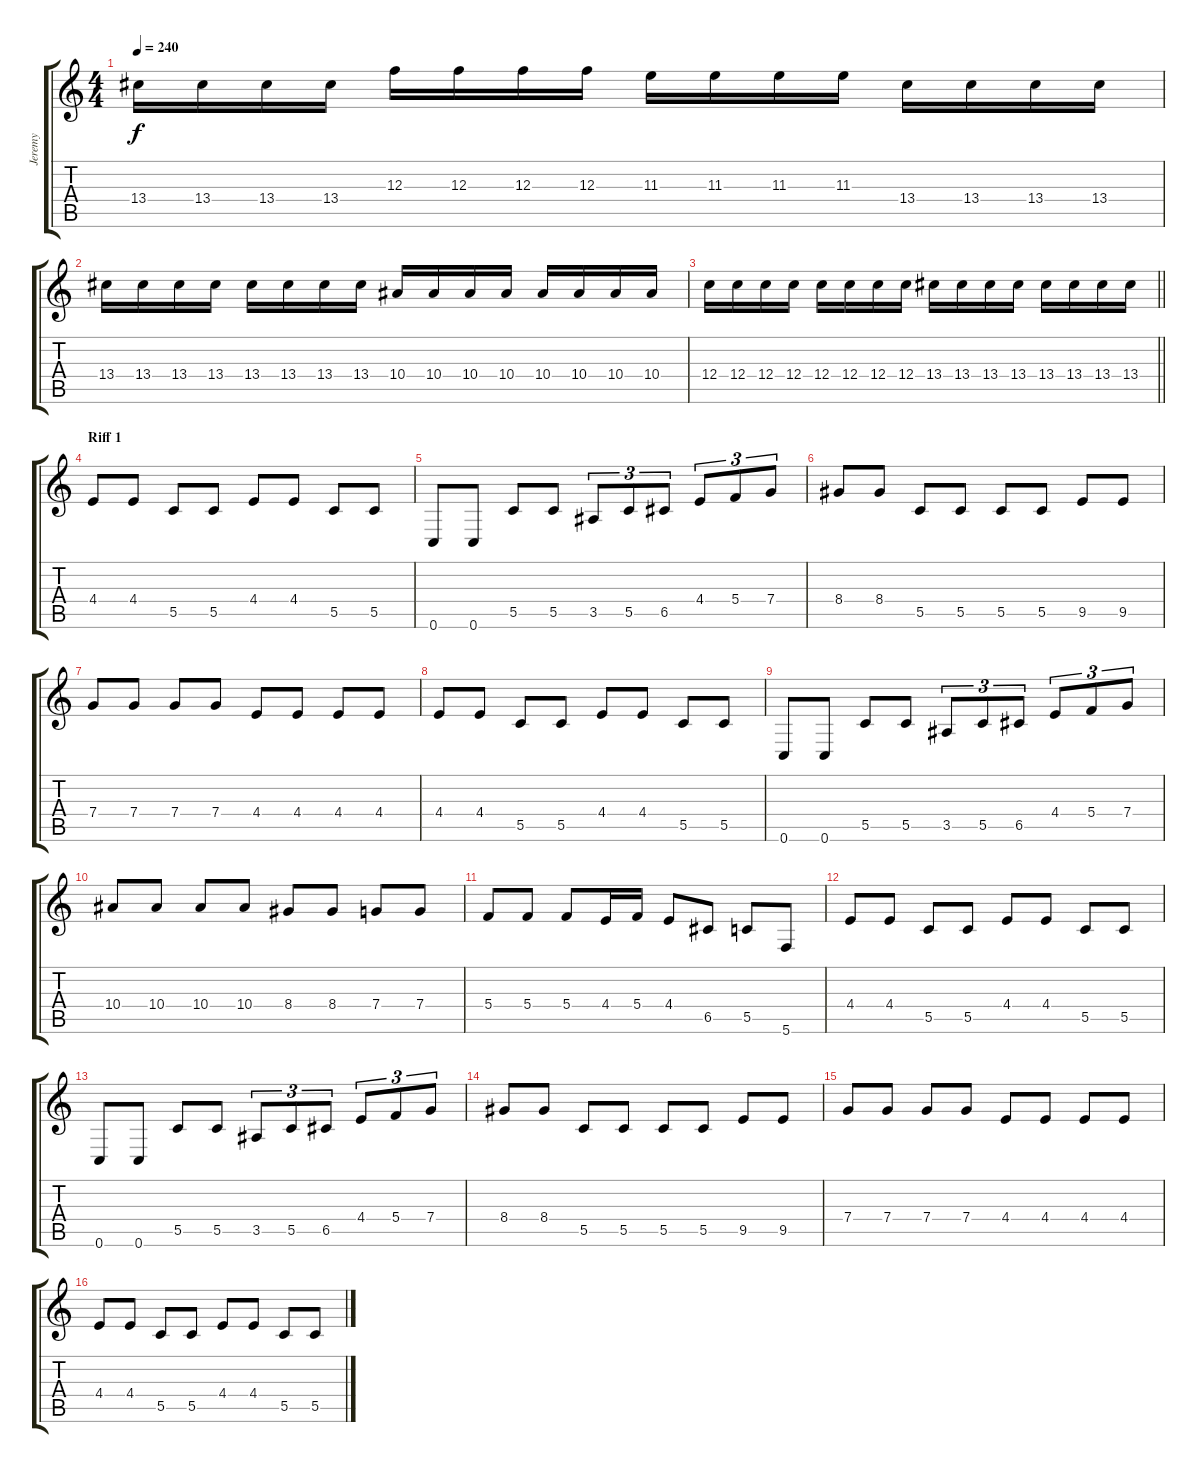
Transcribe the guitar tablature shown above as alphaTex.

\track ("Jeremy" "Jeremy") {instrument electricbasspick}
\staff {score tabs}
\tuning (D4 A3 F3 C3 G2 C2) {hide}
\ts (4 4)
\tempo 240
\clef g2
\ks c
13.4.16{dy f} 13.4.16 13.4.16 13.4.16 12.3.16 12.3.16 12.3.16 12.3.16 11.3.16 11.3.16 11.3.16 11.3.16 13.4.16 13.4.16 13.4.16 13.4.16 |
13.4.16 13.4.16 13.4.16 13.4.16 13.4.16 13.4.16 13.4.16 13.4.16 10.4.16 10.4.16 10.4.16 10.4.16 10.4.16 10.4.16 10.4.16 10.4.16 |
\barLineRight lightlight
12.4.16 12.4.16 12.4.16 12.4.16 12.4.16 12.4.16 12.4.16 12.4.16 13.4.16 13.4.16 13.4.16 13.4.16 13.4.16 13.4.16 13.4.16 13.4.16 |
\section ("" "Riff 1")
4.4.8 4.4.8 5.5.8 5.5.8 4.4.8 4.4.8 5.5.8 5.5.8 |
0.6.8 0.6.8 5.5.8 5.5.8 3.5.8{tu (3 2)} 5.5.8{tu (3 2)} 6.5.8{tu (3 2)} 4.4.8{tu (3 2)} 5.4.8{tu (3 2)} 7.4.8{tu (3 2)} |
8.4.8 8.4.8 5.5.8 5.5.8 5.5.8 5.5.8 9.5.8 9.5.8 |
7.4.8 7.4.8 7.4.8 7.4.8 4.4.8 4.4.8 4.4.8 4.4.8 |
4.4.8 4.4.8 5.5.8 5.5.8 4.4.8 4.4.8 5.5.8 5.5.8 |
0.6.8 0.6.8 5.5.8 5.5.8 3.5.8{tu (3 2)} 5.5.8{tu (3 2)} 6.5.8{tu (3 2)} 4.4.8{tu (3 2)} 5.4.8{tu (3 2)} 7.4.8{tu (3 2)} |
10.4.8 10.4.8 10.4.8 10.4.8 8.4.8 8.4.8 7.4.8 7.4.8 |
5.4.8 5.4.8 5.4.8 4.4.16 5.4.16 4.4.8 6.5.8 5.5.8 5.6.8 |
4.4.8 4.4.8 5.5.8 5.5.8 4.4.8 4.4.8 5.5.8 5.5.8 |
0.6.8 0.6.8 5.5.8 5.5.8 3.5.8{tu (3 2)} 5.5.8{tu (3 2)} 6.5.8{tu (3 2)} 4.4.8{tu (3 2)} 5.4.8{tu (3 2)} 7.4.8{tu (3 2)} |
8.4.8 8.4.8 5.5.8 5.5.8 5.5.8 5.5.8 9.5.8 9.5.8 |
7.4.8 7.4.8 7.4.8 7.4.8 4.4.8 4.4.8 4.4.8 4.4.8 |
4.4.8 4.4.8 5.5.8 5.5.8 4.4.8 4.4.8 5.5.8 5.5.8
